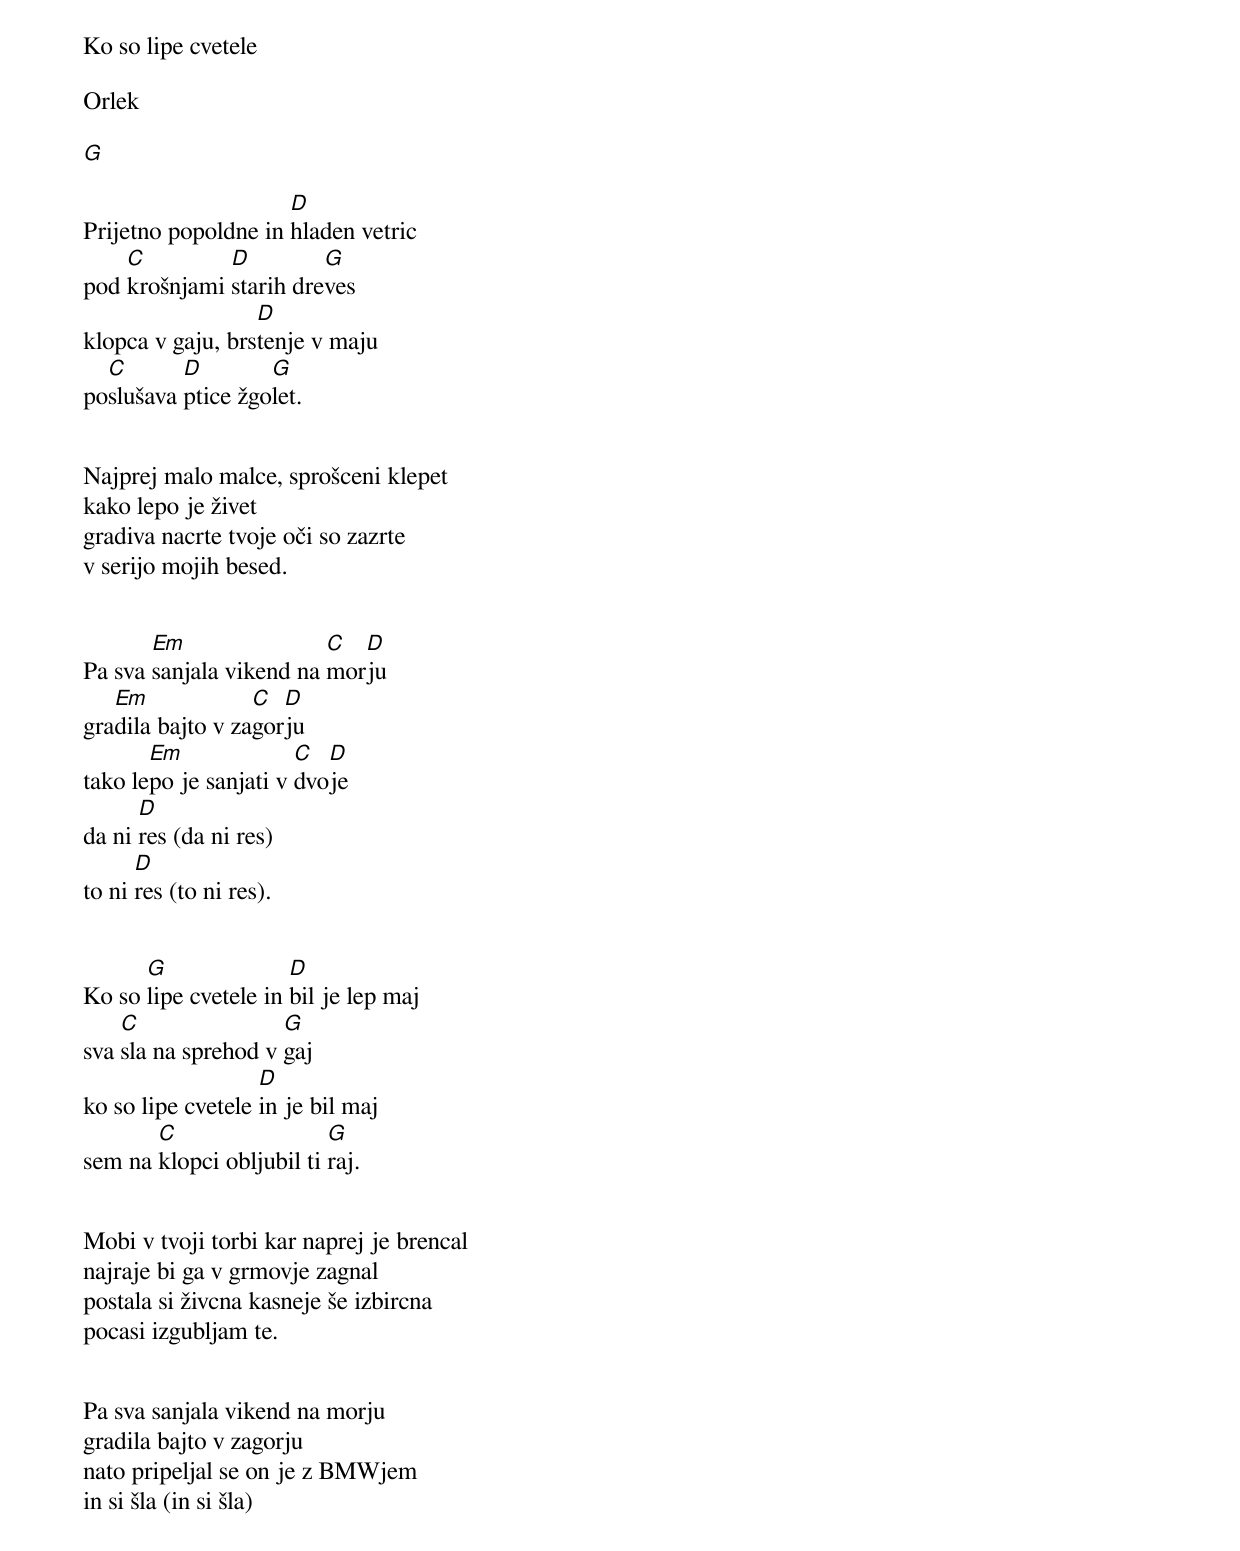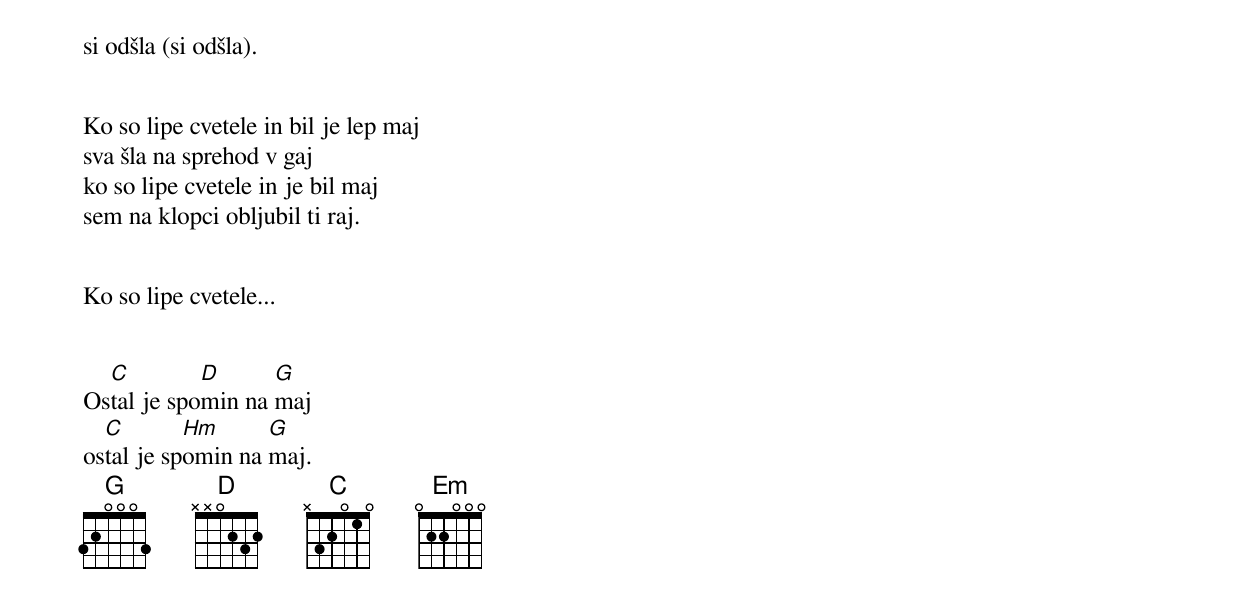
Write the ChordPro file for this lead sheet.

Ko so lipe cvetele

Orlek

[G]

Prijetno popoldne in [D]hladen vetric
pod [C]krošnjami [D]starih dre[G]ves
klopca v gaju, brs[D]tenje v maju
po[C]slušava [D]ptice žgo[G]let.


Najprej malo malce, sprošceni klepet
kako lepo je živet
gradiva nacrte tvoje oči so zazrte
v serijo mojih besed.


Pa sva [Em]sanjala vikend na [C]mor[D]ju
gra[Em]dila bajto v za[C]gor[D]ju
tako le[Em]po je sanjati v [C]dvo[D]je
da ni [D]res (da ni res)
to ni [D]res (to ni res).


Ko so [G]lipe cvetele in [D]bil je lep maj
sva [C]sla na sprehod v [G]gaj
ko so lipe cvetele [D]in je bil maj
sem na [C]klopci obljubil ti [G]raj.


Mobi v tvoji torbi kar naprej je brencal
najraje bi ga v grmovje zagnal
postala si živcna kasneje še izbircna
pocasi izgubljam te.


Pa sva sanjala vikend na morju
gradila bajto v zagorju
nato pripeljal se on je z BMWjem
in si šla (in si šla)
si odšla (si odšla).


Ko so lipe cvetele in bil je lep maj
sva šla na sprehod v gaj
ko so lipe cvetele in je bil maj
sem na klopci obljubil ti raj.


Ko so lipe cvetele...


Os[C]tal je spo[D]min na [G]maj
os[C]tal je sp[Hm]omin na [G]maj.
